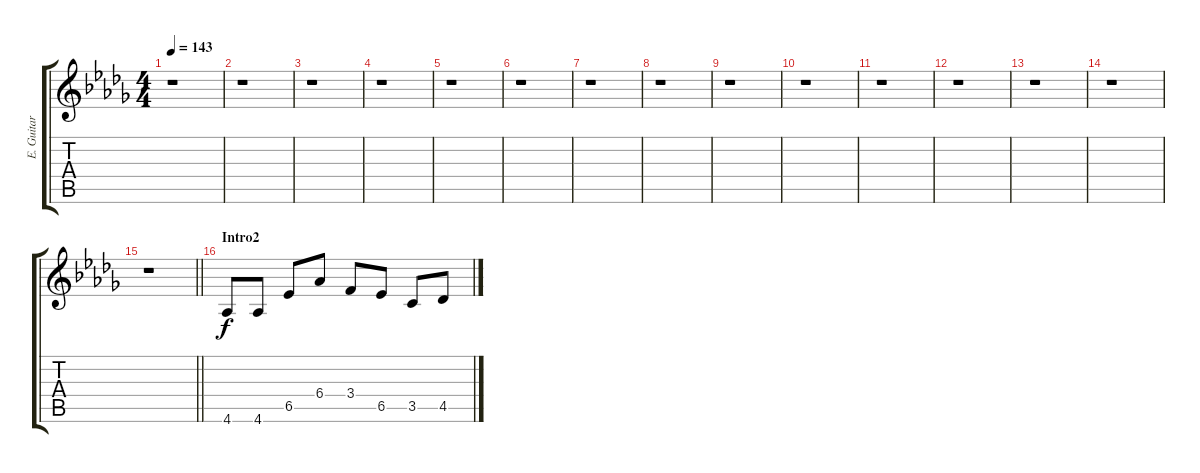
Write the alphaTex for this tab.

\track ("E. Guitar III" "E. Guitar ") {instrument overdrivenguitar}
\staff {score tabs}
\tuning (E4 B3 G3 D3 A2 E2) {hide}
\ts (4 4)
\tempo 143
\clef g2
\ks db
r.1{dy f} |
r.1 |
r.1 |
r.1 |
r.1 |
r.1 |
r.1 |
r.1 |
r.1 |
r.1 |
r.1 |
r.1 |
r.1 |
r.1 |
\barLineRight lightlight
r.1 |
\section ("" "Intro2")
4.6.8 4.6.8 6.5.8 6.4.8 3.4.8 6.5.8 3.5.8 4.5.8
